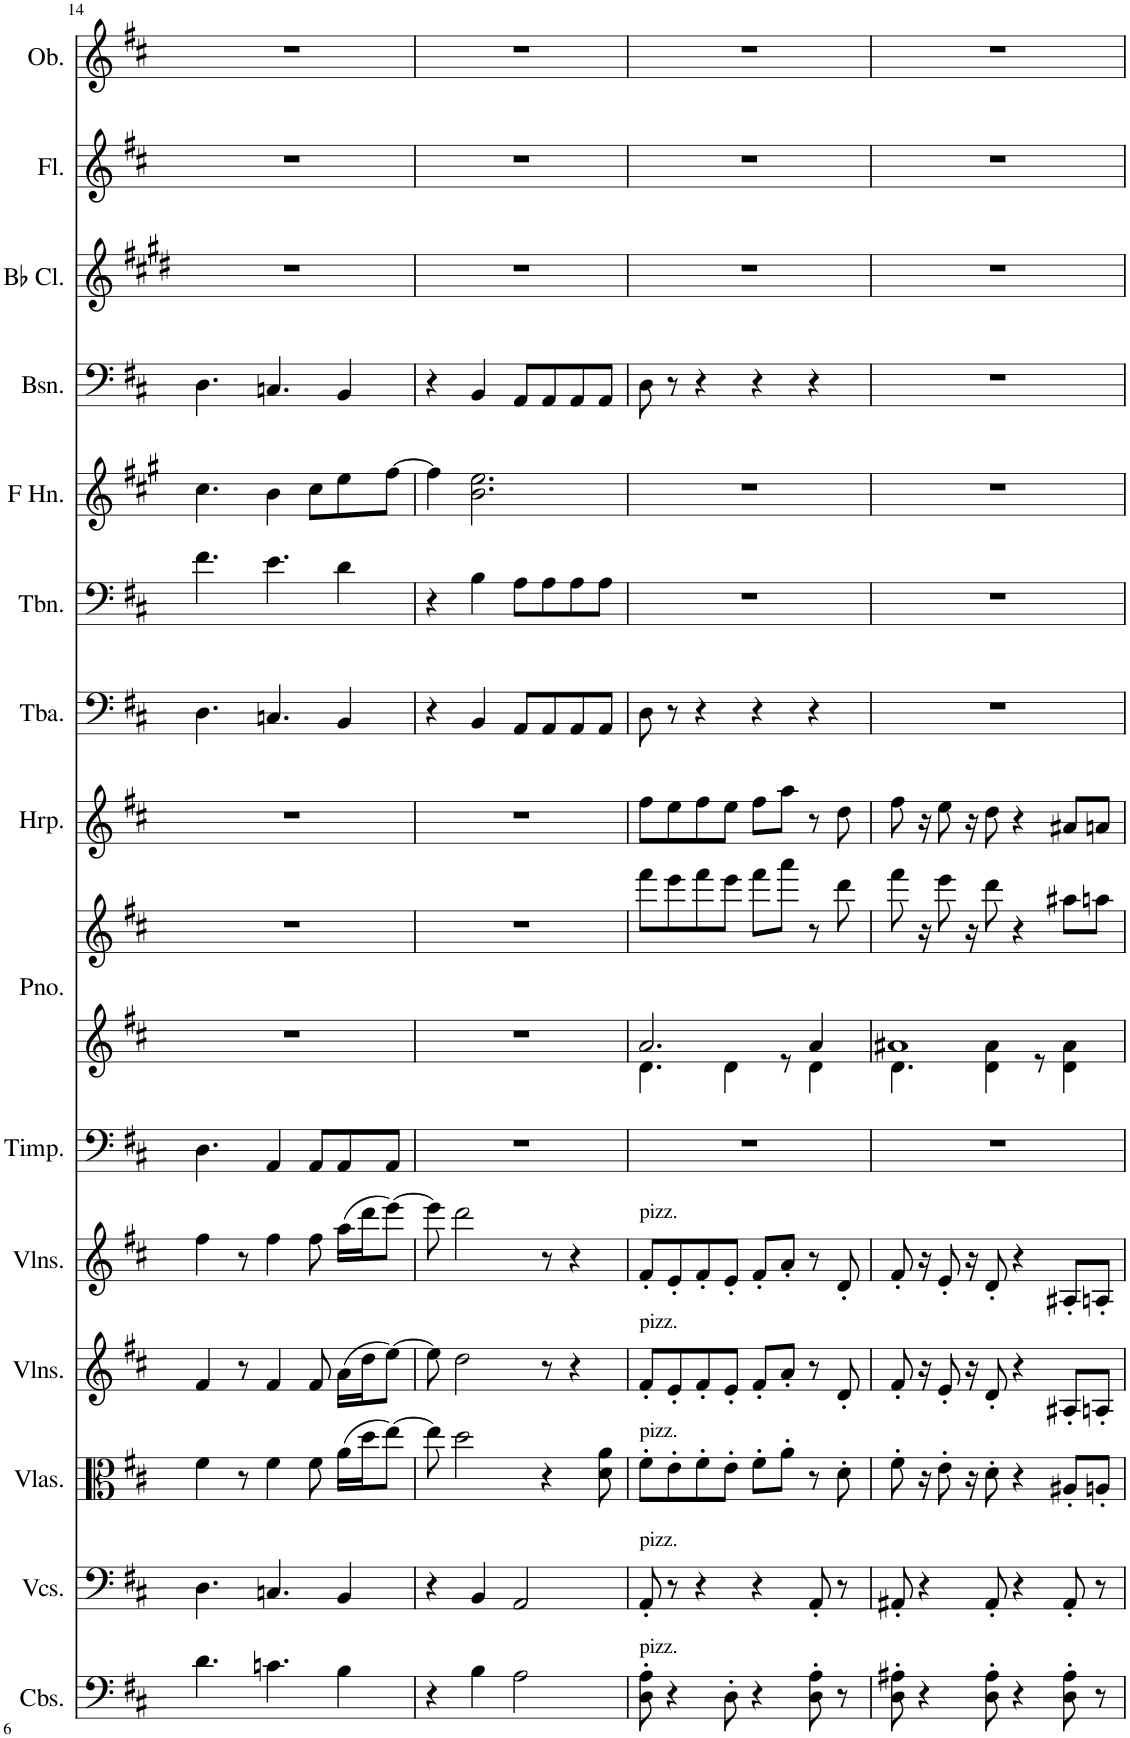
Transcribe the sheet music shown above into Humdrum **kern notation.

**kern	**kern	**kern	**kern	**kern	**kern	**kern	**kern	**kern	**kern	**kern	**kern	**kern	**kern	**kern	**kern
*part15	*part14	*part13	*part12	*part11	*part10	*part9	*part9	*part8	*part7	*part6	*part5	*part4	*part3	*part2	*part1
*staff16	*staff15	*staff14	*staff13	*staff12	*staff11	*staff10	*staff9	*staff8	*staff7	*staff6	*staff5	*staff4	*staff3	*staff2	*staff1
*I"Contrabasses	*I"Violoncellos	*I"Violas	*I"Violins	*I"Violins	*I"Timpani	*I"Piano	*	*I"Harp	*I"Tuba	*I"Trombone	*I"Horn in F	*I"Bassoon	*I"Bb Clarinet	*I"Flute	*I"Oboe
*I'Cbs.	*I'Vcs.	*I'Vlas.	*I'Vlns.	*I'Vlns.	*I'Timp.	*I'Pno.	*	*I'Hrp.	*I'Tba.	*I'Tbn.	*	*I'Bsn.	*I'Bb Cl.	*I'Fl.	*I'Ob.
!!LO:PB:g=z
*clefF4	*clefF4	*clefC3	*clefG2	*clefG2	*clefF4	*clefG2	*clefG2	*clefG2	*clefF4	*clefF4	*clefG2	*clefF4	*clefG2	*clefG2	*clefG2
*Trd7c12	*	*	*	*	*	*	*	*	*	*	*Trd4c7	*	*Trd1c2	*	*
*k[f#c#]	*k[f#c#]	*k[f#c#]	*k[f#c#]	*k[f#c#]	*k[f#c#]	*k[f#c#]	*k[f#c#]	*k[f#c#]	*k[f#c#]	*k[f#c#]	*k[f#c#g#]	*k[f#c#]	*k[f#c#g#d#]	*k[f#c#]	*k[f#c#]
*M4/4	*M4/4	*M4/4	*M4/4	*M4/4	*M4/4	*M4/4	*M4/4	*M4/4	*M4/4	*M4/4	*M4/4	*M4/4	*M4/4	*M4/4	*M4/4
=14	=14	=14	=14	=14	=14	=14	=14	=14	=14	=14	=14	=14	=14	=14	=14
4.d\	4.D\	4f#\	4f#/	4ff#\	4.D\	1r	1r	1r	4.D\	4.f#\	4.cc#\	4.D\	1r	1r	1r
.	.	8r	8r	8r	.	.	.	.	.	.	.	.	.	.	.
4.cn\	4.Cn/	4f#\	4f#/	4ff#\	4AA/	.	.	.	4.Cn/	4.e\	4b\	4.Cn/	.	.	.
.	.	8f#\	8f#/	8ff#\	8AA/L	.	.	.	.	.	8cc#\L	.	.	.	.
4B\	4BB/	(16a\LL	(16a\LL	(16aa\LL	8AA/	.	.	.	4BB/	4d\	8ee\	4BB/	.	.	.
.	.	16dd\J	16dd\J	16ddd\J	.	.	.	.	.	.	.	.	.	.	.
.	.	[8ee\J)	[8ee\J)	[8eee\J)	8AA/J	.	.	.	.	.	[8ff#\J	.	.	.	.
=15	=15	=15	=15	=15	=15	=15	=15	=15	=15	=15	=15	=15	=15	=15	=15
4r	4r	8ee\]	8ee\]	8eee\]	1r	1r	1r	1r	4r	4r	4ff#\]	4r	1r	1r	1r
.	.	2dd\	2dd\	2ddd\	.	.	.	.	.	.	.	.	.	.	.
4B\	4BB/	.	.	.	.	.	.	.	4BB/	4B\	2.b\ 2.ee\	4BB/	.	.	.
2A\	2AA/	.	.	.	.	.	.	.	8AA/L	8A\L	.	8AA/L	.	.	.
.	.	4r	8r	8r	.	.	.	.	8AA/	8A\	.	8AA/	.	.	.
.	.	.	4r	4r	.	.	.	.	8AA/	8A\	.	8AA/	.	.	.
.	.	8d\ 8a\	.	.	.	.	.	.	8AA/J	8A\J	.	8AA/J	.	.	.
=16	=16	=16	=16	=16	=16	=16	=16	=16	=16	=16	=16	=16	=16	=16	=16
*	*	*	*	*	*	*^	*	*	*	*	*	*	*	*	*
!	!	!	!	!LO:TX:a:t=pizz.	!	!	!	!	!	!	!	!	!	!	!	!
!	!	!	!LO:TX:a:t=pizz.	!	!	!	!	!	!	!	!	!	!	!	!	!
!	!	!LO:TX:a:t=pizz.	!	!	!	!	!	!	!	!	!	!	!	!	!	!
!	!LO:TX:a:t=pizz.	!	!	!	!	!	!	!	!	!	!	!	!	!	!	!
!LO:TX:a:t=pizz.	!	!	!	!	!	!	!	!	!	!	!	!	!	!	!	!
8D\' 8A\'	8AA'/	8f#'\L	8f#'/L	8f#'/L	1r	2.a/	4.d\	8fff#\L	8ff#\L	8D\	1r	1r	8D\	1r	1r	1r
4r	8r	8e'\	8e'/	8e'/	.	.	.	8eee\	8ee\	8r	.	.	8r	.	.	.
.	4r	8f#'\	8f#'/	8f#'/	.	.	.	8fff#\	8ff#\	4r	.	.	4r	.	.	.
8D'\	.	8e'\J	8e'/J	8e'/J	.	.	4d\	8eee\J	8ee\J	.	.	.	.	.	.	.
4r	4r	8f#'\L	8f#'/L	8f#'/L	.	.	.	8fff#\L	8ff#\L	4r	.	.	4r	.	.	.
.	.	8a'\J	8a'/J	8a'/J	.	.	8r	8aaa\J	8aa\J	.	.	.	.	.	.	.
8D\' 8A\'	8AA'/	8r	8r	8r	.	4a/	4d\	8r	8r	4r	.	.	4r	.	.	.
8r	8r	8d'\	8d'/	8d'/	.	.	.	8ddd\	8dd\	.	.	.	.	.	.	.
=17	=17	=17	=17	=17	=17	=17	=17	=17	=17	=17	=17	=17	=17	=17	=17	=17
8D\' 8A#X\'	8AA#X'/	8f#'\	8f#'/	8f#'/	1r	1a#X	4.d\	8fff#\	8ff#\	1r	1r	1r	1r	1r	1r	1r
4r	4r	16r	16r	16r	.	.	.	16r	16r	.	.	.	.	.	.	.
.	.	8e'\	8e'/	8e'/	.	.	.	8eee\	8ee\	.	.	.	.	.	.	.
.	.	16r	16r	16r	.	.	.	16r	16r	.	.	.	.	.	.	.
8D\' 8A#\'	8AA#'/	8d'\	8d'/	8d'/	.	.	4d\ 4a#\	8ddd\	8dd\	.	.	.	.	.	.	.
4r	4r	4r	4r	4r	.	.	.	4r	4r	.	.	.	.	.	.	.
.	.	.	.	.	.	.	8r	.	.	.	.	.	.	.	.	.
8D\' 8A#\'	8AA#'/	8A#X'/L	8A#X'/L	8A#X'/L	.	.	4d\ 4a#\	8aa#X\L	8a#X/L	.	.	.	.	.	.	.
8r	8r	8An'/J	8An'/J	8An'/J	.	.	.	8aan\J	8an/J	.	.	.	.	.	.	.
*	*	*	*	*	*	*v	*v	*	*	*	*	*	*	*	*	*
=	=	=	=	=	=	=	=	=	=	=	=	=	=	=	=
*-	*-	*-	*-	*-	*-	*-	*-	*-	*-	*-	*-	*-	*-	*-	*-
